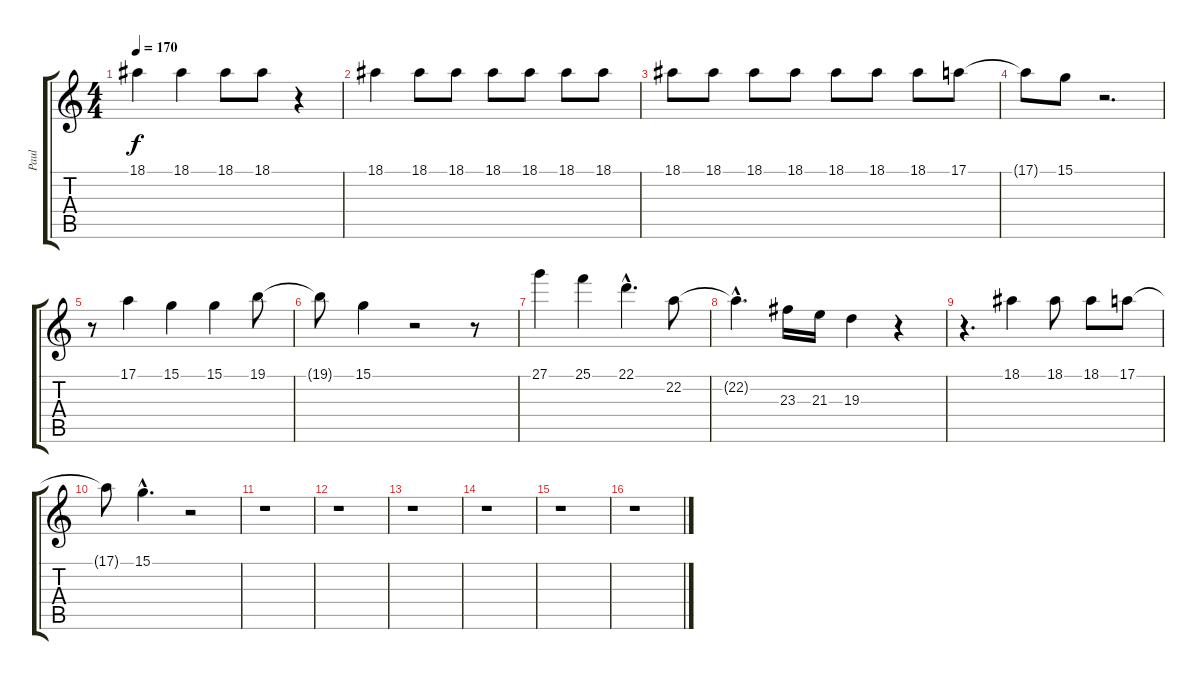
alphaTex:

\track ("Paul" "Paul") {instrument lead6voice}
\staff {score tabs}
\tuning (E4 B3 G3 D3 A2 E2) {hide}
\ts (4 4)
\tempo 170
\clef g2
\ks c
18.1.4{dy f} 18.1.4 18.1.8 18.1.8 r.4 |
18.1.4 18.1.8 18.1.8 18.1.8 18.1.8 18.1.8 18.1.8 |
18.1.8 18.1.8 18.1.8 18.1.8 18.1.8 18.1.8 18.1.8 17.1.8 |
17.1{t}.8 15.1.8 r.2{d} |
r.8 17.1.4 15.1.4 15.1.4 19.1.8 |
19.1{t}.8 15.1.4 r.2 r.8 |
27.1.4 25.1.4 22.1{hac}.4{d} 22.2.8 |
22.2{hac t}.4{d} 23.3.16 21.3.16 19.3.4 r.4 |
r.4{d} 18.1.4 18.1.8 18.1.8 17.1.8 |
17.1{t}.8 15.1{hac}.4{d} r.2 |
r.1 |
r.1 |
r.1 |
r.1 |
r.1 |
r.1
